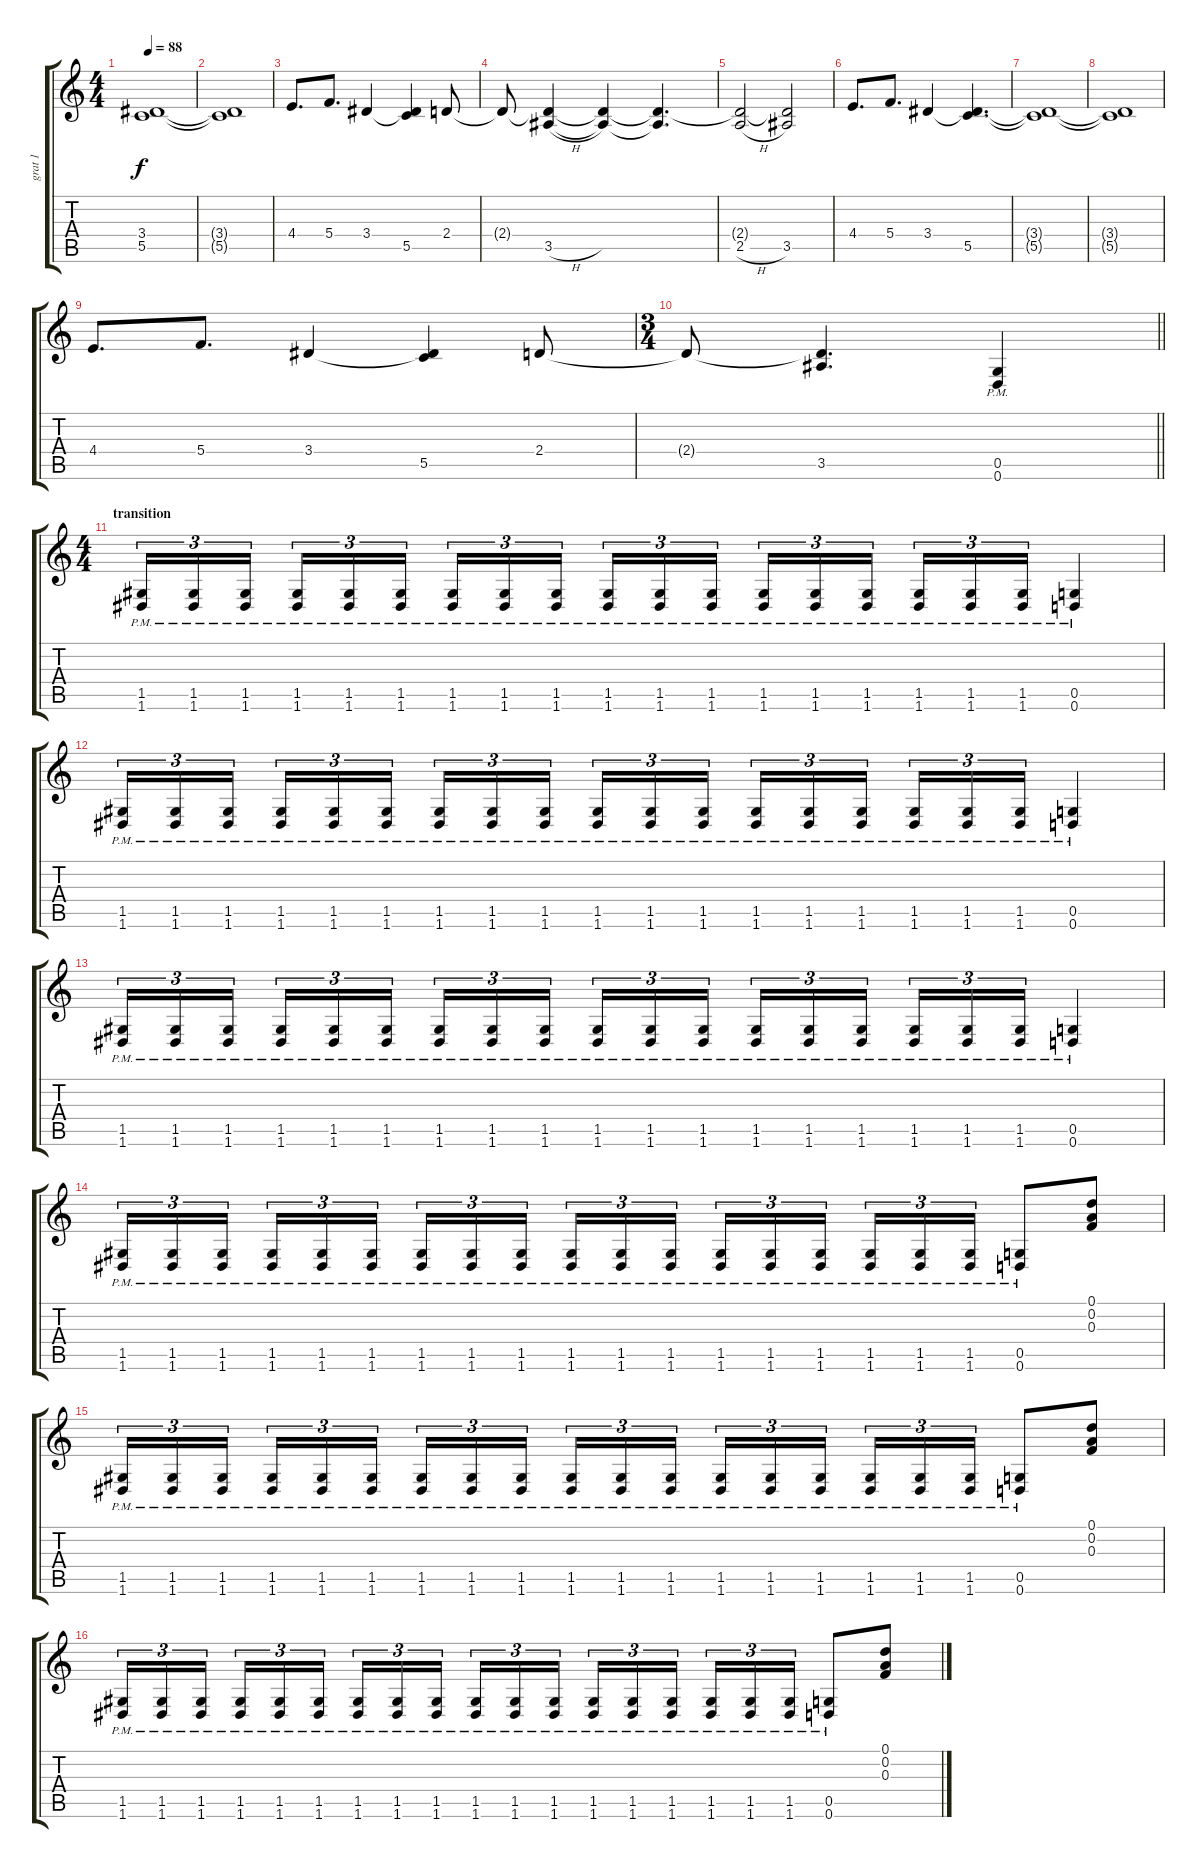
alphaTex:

\track ("grat 1" "grat 1") {instrument distortionguitar}
\staff {score tabs}
\tuning (D4 A3 F3 C3 G2 D2) {hide}
\ts (4 4)
\tempo 88
\clef g2
\ks c
(3.4{t} 5.5{t}).1{dy f} |
(3.4{t} 5.5{t}).1 |
4.4.8{d} 5.4.8{d} 3.4.4 (3.4{t} 5.5).4 2.4.8 |
2.4{t}.8 (2.4{t} 3.5{h}).4 (2.4{t} 3.5{t}).4 (2.4{t} 3.5{t}).4{d} |
(2.4{t} 2.5{h}).2 (2.4{t} 3.5).2 |
4.4.8{d} 5.4.8{d} 3.4.4 (3.4{t} 5.5).4{d} |
(3.4{t} 5.5{t}).1 |
(3.4{t} 5.5{t}).1 |
4.4.8{d} 5.4.8{d} 3.4.4 (3.4{t} 5.5).4 2.4.8 |
\ts (3 4)
\barLineRight lightlight
2.4{t}.8 (2.4{t} 3.5).4{d} (0.5{pm} 0.6{pm}).4 |
\ts (4 4)
\section ("" "transition")
(1.5{pm} 1.6{pm}).16{tu (3 2)} (1.5{pm} 1.6{pm}).16{tu (3 2)} (1.5{pm} 1.6{pm}).16{tu (3 2) beam splitsecondary} (1.5{pm} 1.6{pm}).16{tu (3 2)} (1.5{pm} 1.6{pm}).16{tu (3 2)} (1.5{pm} 1.6{pm}).16{tu (3 2)} (1.5{pm} 1.6{pm}).16{tu (3 2)} (1.5{pm} 1.6{pm}).16{tu (3 2)} (1.5{pm} 1.6{pm}).16{tu (3 2) beam splitsecondary} (1.5{pm} 1.6{pm}).16{tu (3 2)} (1.5{pm} 1.6{pm}).16{tu (3 2)} (1.5{pm} 1.6{pm}).16{tu (3 2)} (1.5{pm} 1.6{pm}).16{tu (3 2)} (1.5{pm} 1.6{pm}).16{tu (3 2)} (1.5{pm} 1.6{pm}).16{tu (3 2) beam splitsecondary} (1.5{pm} 1.6{pm}).16{tu (3 2)} (1.5{pm} 1.6{pm}).16{tu (3 2)} (1.5{pm} 1.6{pm}).16{tu (3 2)} (0.5{pm} 0.6{pm}).4 |
(1.5{pm} 1.6{pm}).16{tu (3 2)} (1.5{pm} 1.6{pm}).16{tu (3 2)} (1.5{pm} 1.6{pm}).16{tu (3 2) beam splitsecondary} (1.5{pm} 1.6{pm}).16{tu (3 2)} (1.5{pm} 1.6{pm}).16{tu (3 2)} (1.5{pm} 1.6{pm}).16{tu (3 2)} (1.5{pm} 1.6{pm}).16{tu (3 2)} (1.5{pm} 1.6{pm}).16{tu (3 2)} (1.5{pm} 1.6{pm}).16{tu (3 2) beam splitsecondary} (1.5{pm} 1.6{pm}).16{tu (3 2)} (1.5{pm} 1.6{pm}).16{tu (3 2)} (1.5{pm} 1.6{pm}).16{tu (3 2)} (1.5{pm} 1.6{pm}).16{tu (3 2)} (1.5{pm} 1.6{pm}).16{tu (3 2)} (1.5{pm} 1.6{pm}).16{tu (3 2) beam splitsecondary} (1.5{pm} 1.6{pm}).16{tu (3 2)} (1.5{pm} 1.6{pm}).16{tu (3 2)} (1.5{pm} 1.6{pm}).16{tu (3 2)} (0.5{pm} 0.6{pm}).4 |
(1.5{pm} 1.6{pm}).16{tu (3 2)} (1.5{pm} 1.6{pm}).16{tu (3 2)} (1.5{pm} 1.6{pm}).16{tu (3 2) beam splitsecondary} (1.5{pm} 1.6{pm}).16{tu (3 2)} (1.5{pm} 1.6{pm}).16{tu (3 2)} (1.5{pm} 1.6{pm}).16{tu (3 2)} (1.5{pm} 1.6{pm}).16{tu (3 2)} (1.5{pm} 1.6{pm}).16{tu (3 2)} (1.5{pm} 1.6{pm}).16{tu (3 2) beam splitsecondary} (1.5{pm} 1.6{pm}).16{tu (3 2)} (1.5{pm} 1.6{pm}).16{tu (3 2)} (1.5{pm} 1.6{pm}).16{tu (3 2)} (1.5{pm} 1.6{pm}).16{tu (3 2)} (1.5{pm} 1.6{pm}).16{tu (3 2)} (1.5{pm} 1.6{pm}).16{tu (3 2) beam splitsecondary} (1.5{pm} 1.6{pm}).16{tu (3 2)} (1.5{pm} 1.6{pm}).16{tu (3 2)} (1.5{pm} 1.6{pm}).16{tu (3 2)} (0.5{pm} 0.6{pm}).4 |
(1.5{pm} 1.6{pm}).16{tu (3 2)} (1.5{pm} 1.6{pm}).16{tu (3 2)} (1.5{pm} 1.6{pm}).16{tu (3 2) beam splitsecondary} (1.5{pm} 1.6{pm}).16{tu (3 2)} (1.5{pm} 1.6{pm}).16{tu (3 2)} (1.5{pm} 1.6{pm}).16{tu (3 2)} (1.5{pm} 1.6{pm}).16{tu (3 2)} (1.5{pm} 1.6{pm}).16{tu (3 2)} (1.5{pm} 1.6{pm}).16{tu (3 2) beam splitsecondary} (1.5{pm} 1.6{pm}).16{tu (3 2)} (1.5{pm} 1.6{pm}).16{tu (3 2)} (1.5{pm} 1.6{pm}).16{tu (3 2)} (1.5{pm} 1.6{pm}).16{tu (3 2)} (1.5{pm} 1.6{pm}).16{tu (3 2)} (1.5{pm} 1.6{pm}).16{tu (3 2) beam splitsecondary} (1.5{pm} 1.6{pm}).16{tu (3 2)} (1.5{pm} 1.6{pm}).16{tu (3 2)} (1.5{pm} 1.6{pm}).16{tu (3 2)} (0.5{pm} 0.6{pm}).8 (0.1 0.2 0.3).8 |
(1.5{pm} 1.6{pm}).16{tu (3 2)} (1.5{pm} 1.6{pm}).16{tu (3 2)} (1.5{pm} 1.6{pm}).16{tu (3 2) beam splitsecondary} (1.5{pm} 1.6{pm}).16{tu (3 2)} (1.5{pm} 1.6{pm}).16{tu (3 2)} (1.5{pm} 1.6{pm}).16{tu (3 2)} (1.5{pm} 1.6{pm}).16{tu (3 2)} (1.5{pm} 1.6{pm}).16{tu (3 2)} (1.5{pm} 1.6{pm}).16{tu (3 2) beam splitsecondary} (1.5{pm} 1.6{pm}).16{tu (3 2)} (1.5{pm} 1.6{pm}).16{tu (3 2)} (1.5{pm} 1.6{pm}).16{tu (3 2)} (1.5{pm} 1.6{pm}).16{tu (3 2)} (1.5{pm} 1.6{pm}).16{tu (3 2)} (1.5{pm} 1.6{pm}).16{tu (3 2) beam splitsecondary} (1.5{pm} 1.6{pm}).16{tu (3 2)} (1.5{pm} 1.6{pm}).16{tu (3 2)} (1.5{pm} 1.6{pm}).16{tu (3 2)} (0.5{pm} 0.6{pm}).8 (0.1 0.2 0.3).8 |
(1.5{pm} 1.6{pm}).16{tu (3 2)} (1.5{pm} 1.6{pm}).16{tu (3 2)} (1.5{pm} 1.6{pm}).16{tu (3 2) beam splitsecondary} (1.5{pm} 1.6{pm}).16{tu (3 2)} (1.5{pm} 1.6{pm}).16{tu (3 2)} (1.5{pm} 1.6{pm}).16{tu (3 2)} (1.5{pm} 1.6{pm}).16{tu (3 2)} (1.5{pm} 1.6{pm}).16{tu (3 2)} (1.5{pm} 1.6{pm}).16{tu (3 2) beam splitsecondary} (1.5{pm} 1.6{pm}).16{tu (3 2)} (1.5{pm} 1.6{pm}).16{tu (3 2)} (1.5{pm} 1.6{pm}).16{tu (3 2)} (1.5{pm} 1.6{pm}).16{tu (3 2)} (1.5{pm} 1.6{pm}).16{tu (3 2)} (1.5{pm} 1.6{pm}).16{tu (3 2) beam splitsecondary} (1.5{pm} 1.6{pm}).16{tu (3 2)} (1.5{pm} 1.6{pm}).16{tu (3 2)} (1.5{pm} 1.6{pm}).16{tu (3 2)} (0.5{pm} 0.6{pm}).8 (0.1 0.2 0.3).8
